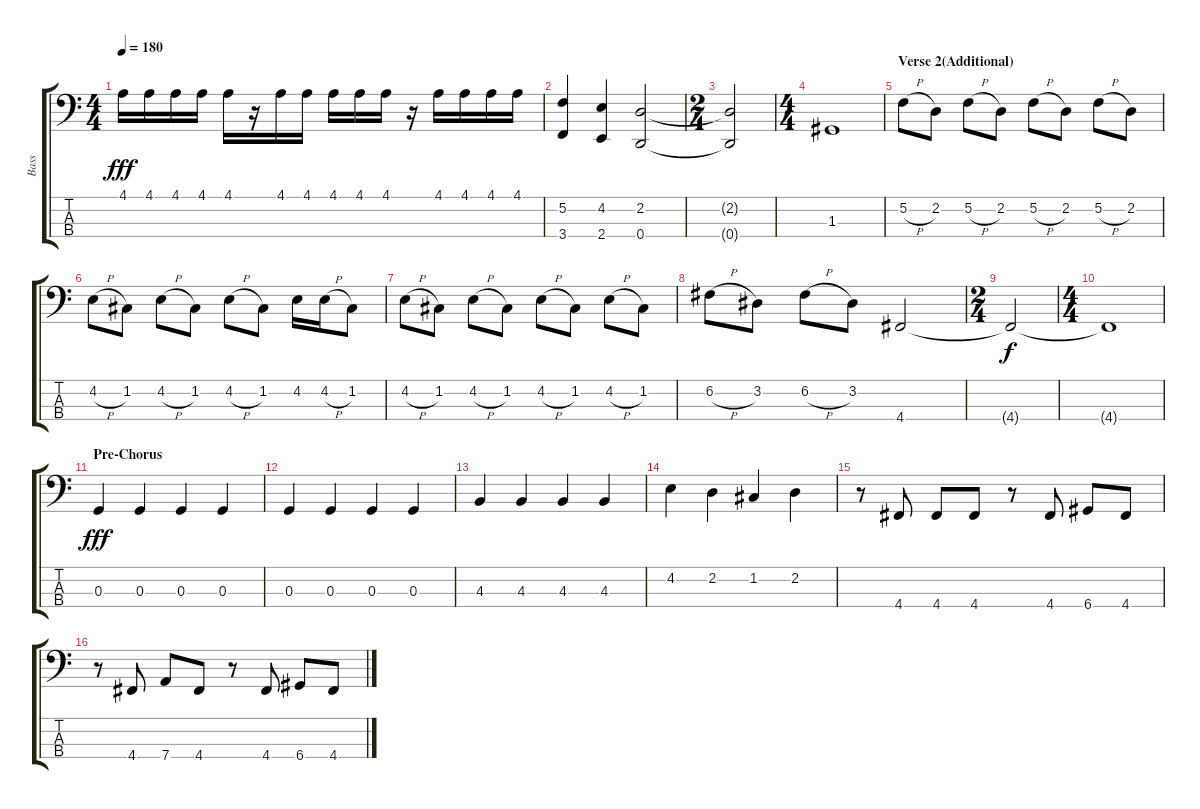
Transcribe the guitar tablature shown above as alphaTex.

\track ("Bass" "Bass") {instrument electricbassfinger}
\staff {score tabs}
\tuning (F2 C2 G1 D1) {hide}
\ts (4 4)
\tempo 180
\clef f4
\ks c
4.1.16{dy fff} 4.1.16 4.1.16 4.1.16 4.1.16 r.16 4.1.16 4.1.16 4.1.16 4.1.16 4.1.16 r.16 4.1.16 4.1.16 4.1.16 4.1.16 |
(5.2 3.4).4 (4.2 2.4).4 (2.2 0.4).2 |
\ts (2 4)
(2.2{t} 0.4{t}).2 |
\ts (4 4)
1.3.1 |
\section ("" "Verse 2(Additional)")
5.2{h}.8 2.2.8 5.2{h}.8 2.2.8 5.2{h}.8 2.2.8 5.2{h}.8 2.2.8 |
4.2{h}.8 1.2.8 4.2{h}.8 1.2.8 4.2{h}.8 1.2.8 4.2.16 4.2{h}.16 1.2.8 |
4.2{h}.8 1.2.8 4.2{h}.8 1.2.8 4.2{h}.8 1.2.8 4.2{h}.8 1.2.8 |
6.2{h}.8 3.2.8 6.2{h}.8 3.2.8 4.4.2 |
\ts (2 4)
4.4{t}.2{dy f} |
\ts (4 4)
4.4{t}.1 |
\section ("" "Pre-Chorus")
0.3.4{dy fff} 0.3.4 0.3.4 0.3.4 |
0.3.4 0.3.4 0.3.4 0.3.4 |
4.3.4 4.3.4 4.3.4 4.3.4 |
4.2.4 2.2.4 1.2.4 2.2.4 |
r.8 4.4.8 4.4.8 4.4.8 r.8 4.4.8 6.4.8 4.4.8 |
r.8 4.4.8 7.4.8 4.4.8 r.8 4.4.8 6.4.8 4.4.8
